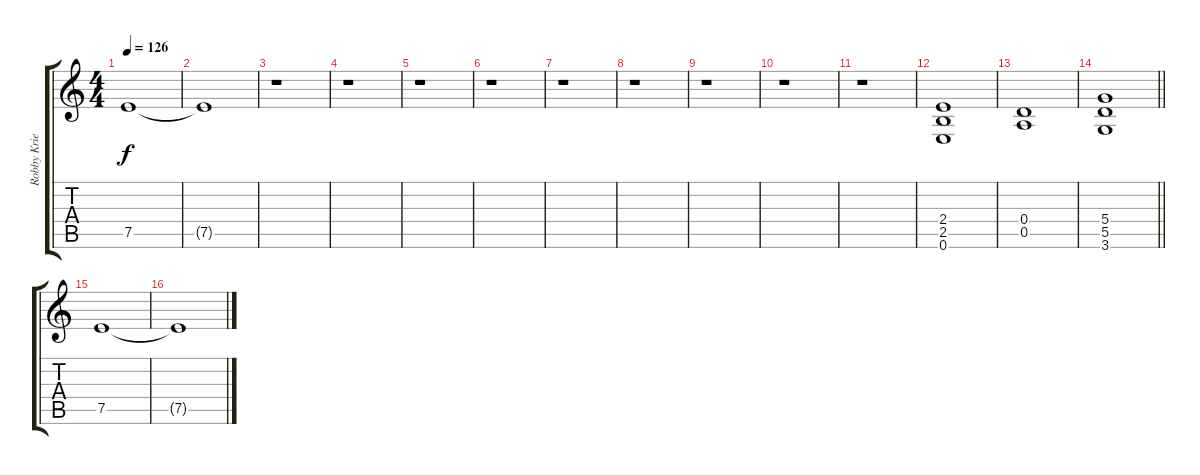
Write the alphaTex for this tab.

\track ("Robby Krieger " "Robby Krie") {instrument distortionguitar}
\staff {score tabs}
\tuning (E4 B3 G3 D3 A2 E2) {hide}
\ts (4 4)
\tempo 126
\clef g2
\ks c
7.5.1{dy f} |
7.5{t}.1 |
r.1 |
r.1 |
r.1 |
r.1 |
r.1 |
r.1 |
r.1 |
r.1 |
r.1 |
(2.4 2.5 0.6).1 |
(0.4 0.5).1 |
\barLineRight lightlight
(5.4 5.5 3.6).1 |
7.5.1 |
7.5{t}.1
